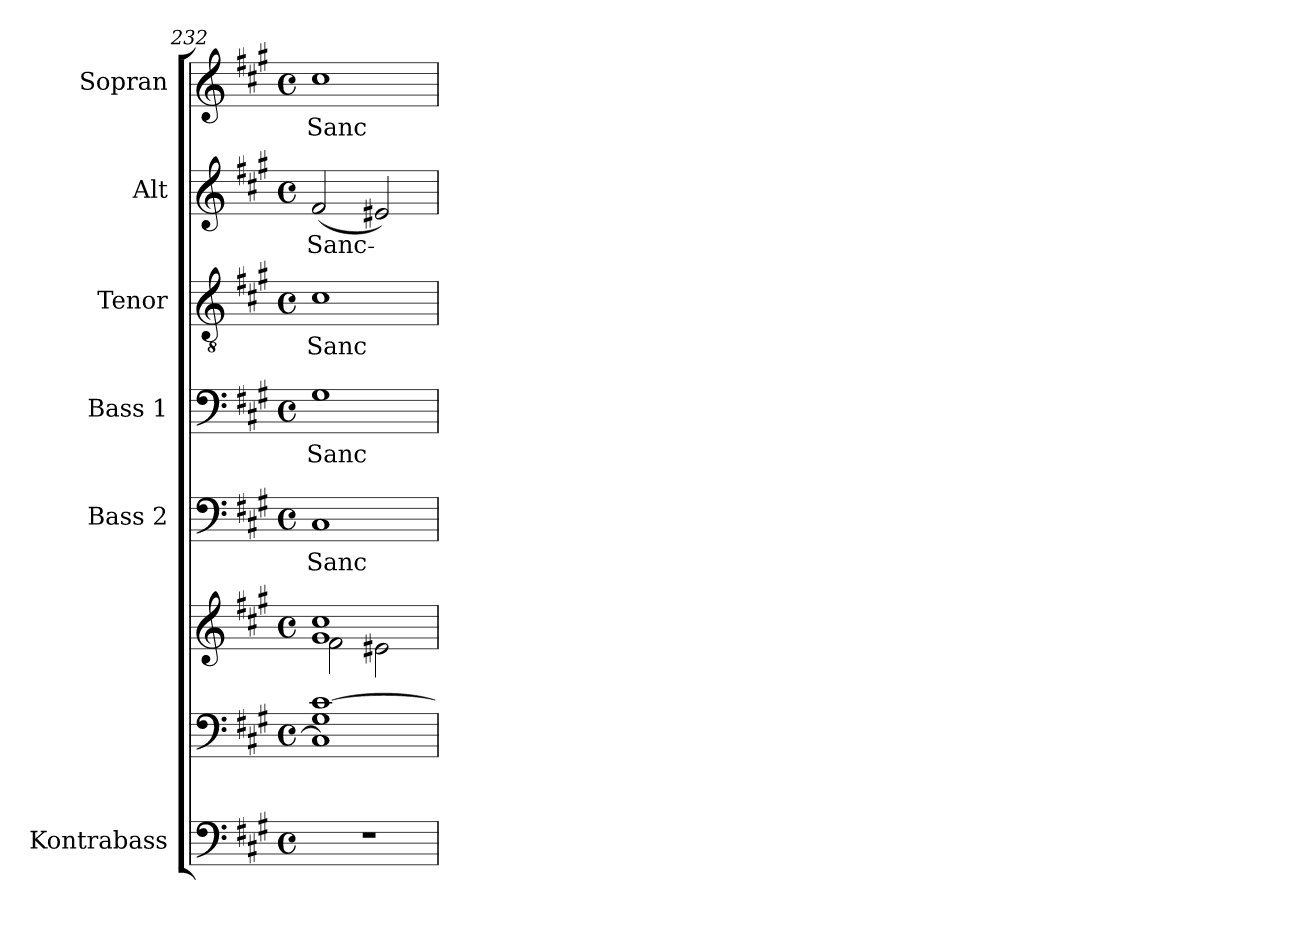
**kern	**kern	**kern	**kern	**text	**kern	**text	**kern	**text	**kern	**text	**kern	**text
*part7	*part6	*part6	*part5	*part5	*part4	*part4	*part3	*part3	*part2	*part2	*part1	*part1
*staff8	*staff7	*staff6	*staff5	*staff5	*staff4	*staff4	*staff3	*staff3	*staff2	*staff2	*staff1	*staff1
*I"Kontrabass	*	*	*I"Bass 2	*	*I"Bass 1	*	*I"Tenor	*	*I"Alt	*	*I"Sopran	*
*I'Kb.	*	*	*I'B. 2	*	*I'B. 1	*	*I'T.	*	*I'A.	*	*I'S.	*
*clefF4	*clefF4	*clefG2	*clefF4	*	*clefF4	*	*clefGv2	*	*clefG2	*	*clefG2	*
*ITrd7c12	*	*	*	*	*	*	*	*	*	*	*	*
*k[f#c#g#]	*k[f#c#g#]	*k[f#c#g#]	*k[f#c#g#]	*	*k[f#c#g#]	*	*k[f#c#g#]	*	*k[f#c#g#]	*	*k[f#c#g#]	*
*A:	*A:	*A:	*A:	*	*A:	*	*A:	*	*A:	*	*A:	*
*M4/4	*M4/4	*M4/4	*M4/4	*	*M4/4	*	*M4/4	*	*M4/4	*	*M4/4	*
*met(c)	*met(c)	*met(c)	*met(c)	*	*met(c)	*	*met(c)	*	*met(c)	*	*met(c)	*
=232	=232	=232	=232	=232	=232	=232	=232	=232	=232	=232	=232	=232
*	*^	*^	*	*	*	*	*	*	*	*	*	*
!	!	!	!	!	!	!LO:LY:b	!	!LO:LY:b	!	!LO:LY:b	!	!LO:LY:b	!	!LO:LY:b
1r	1G# [>1c#	1C#]	1g# 1cc#	2f#\	1C#	Sanc-	1G#	Sanc-	1c#	Sanc-	(<2f#/	Sanc-	1cc#	Sanc-
.	.	.	.	2e#X\	.	.	.	.	.	.	2e#X/)	.	.	.
*	*v	*v	*	*	*	*	*	*	*	*	*	*	*	*
*	*	*v	*v	*	*	*	*	*	*	*	*	*	*
=	=	=	=	=	=	=	=	=	=	=	=	=
*-	*-	*-	*-	*-	*-	*-	*-	*-	*-	*-	*-	*-
